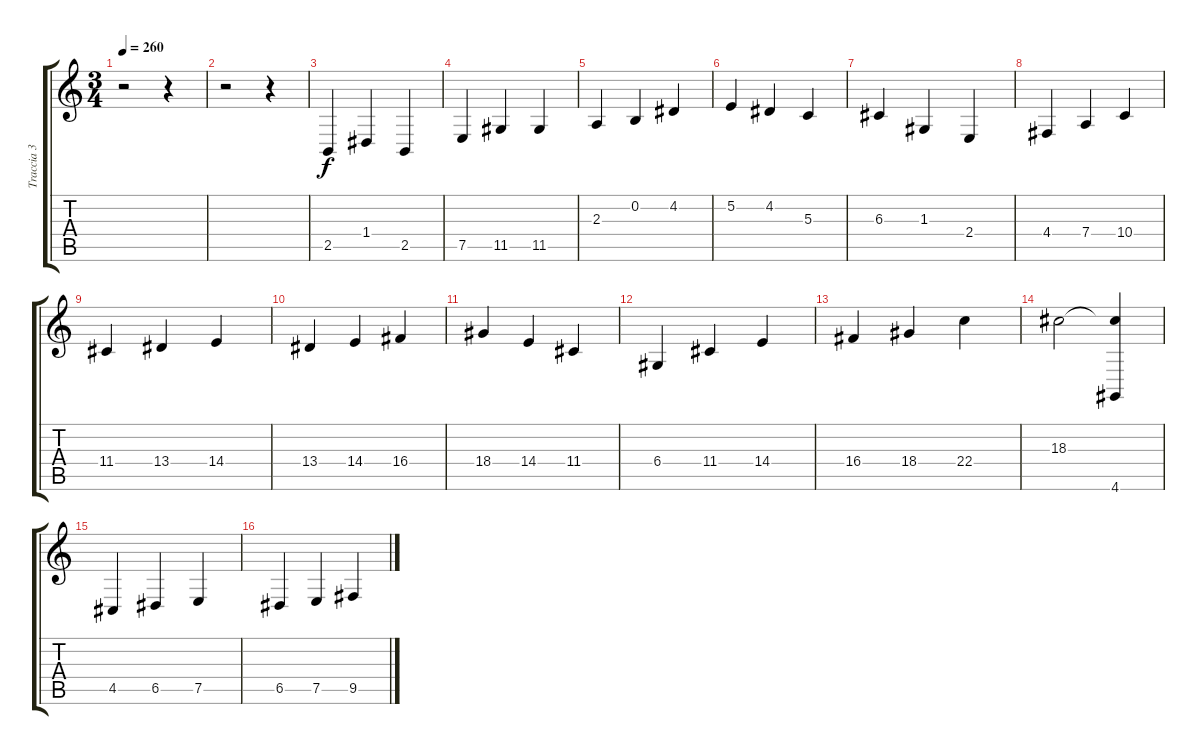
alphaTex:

\track ("Traccia 3" "Traccia 3") {instrument clavinet}
\staff {score tabs}
\tuning (E4 B3 G3 D3 A2 E2) {hide}
\ts (3 4)
\tempo 260
\clef g2
\ks c
r.2{dy f} r.4 |
r.2 r.4 |
2.5.4 1.4.4 2.5.4 |
7.5.4 11.5.4 11.5.4 |
2.3.4 0.2.4 4.2.4 |
5.2.4 4.2.4 5.3.4 |
6.3.4 1.3.4 2.4.4 |
4.4.4 7.4.4 10.4.4 |
11.4.4 13.4.4 14.4.4 |
13.4.4 14.4.4 16.4.4 |
18.4.4 14.4.4 11.4.4 |
6.4.4 11.4.4 14.4.4 |
16.4.4 18.4.4 22.4.4 |
18.3.2 (18.3{t} 4.6).4 |
4.5.4 6.5.4 7.5.4 |
6.5.4 7.5.4 9.5.4
